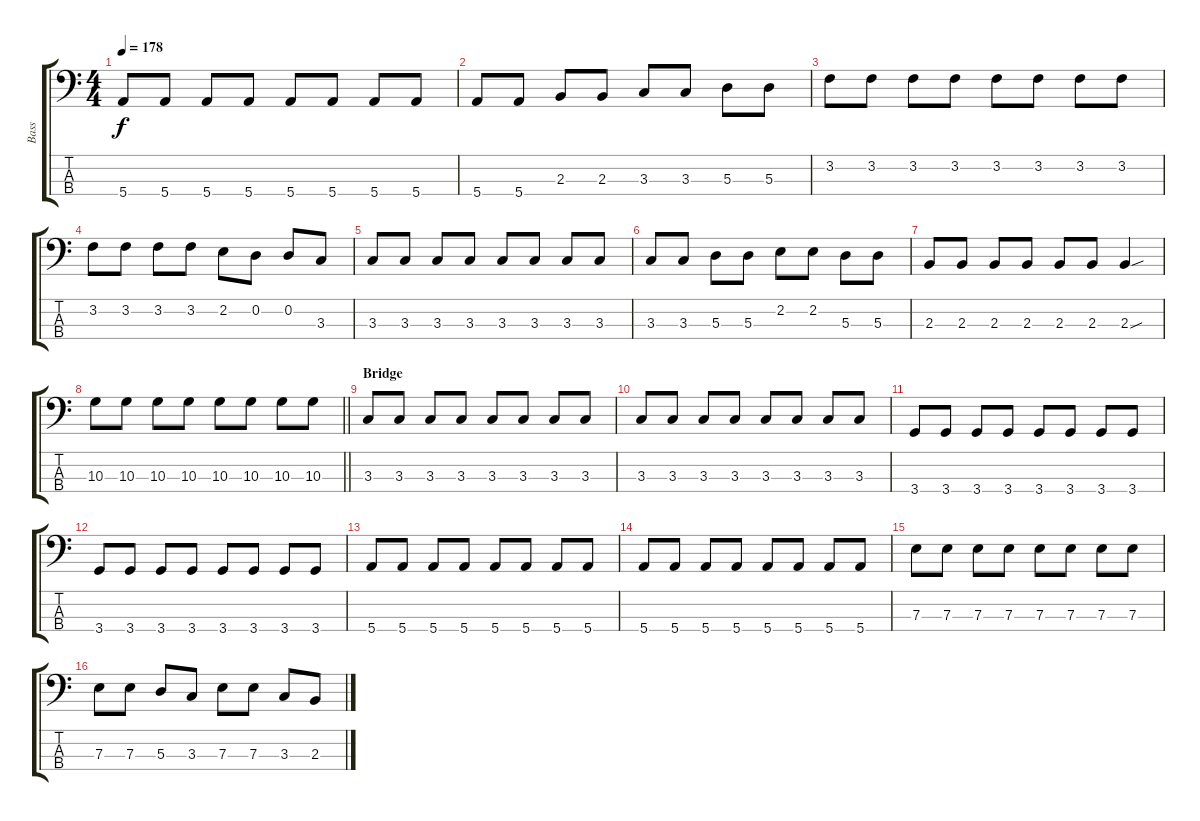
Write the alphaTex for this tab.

\track ("Bass" "Bass") {instrument electricbasspick}
\staff {score tabs}
\tuning (G2 D2 A1 E1) {hide}
\ts (4 4)
\tempo 178
\clef f4
\ks c
5.4.8{dy f} 5.4.8 5.4.8 5.4.8 5.4.8 5.4.8 5.4.8 5.4.8 |
5.4.8 5.4.8 2.3.8 2.3.8 3.3.8 3.3.8 5.3.8 5.3.8 |
3.2.8 3.2.8 3.2.8 3.2.8 3.2.8 3.2.8 3.2.8 3.2.8 |
3.2.8 3.2.8 3.2.8 3.2.8 2.2.8 0.2.8 0.2.8 3.3.8 |
3.3.8 3.3.8 3.3.8 3.3.8 3.3.8 3.3.8 3.3.8 3.3.8 |
3.3.8 3.3.8 5.3.8 5.3.8 2.2.8 2.2.8 5.3.8 5.3.8 |
2.3.8 2.3.8 2.3.8 2.3.8 2.3.8 2.3.8 2.3{sou}.4 |
\barLineRight lightlight
10.3.8 10.3.8 10.3.8 10.3.8 10.3.8 10.3.8 10.3.8 10.3.8 |
\section ("" "Bridge")
3.3.8 3.3.8 3.3.8 3.3.8 3.3.8 3.3.8 3.3.8 3.3.8 |
3.3.8 3.3.8 3.3.8 3.3.8 3.3.8 3.3.8 3.3.8 3.3.8 |
3.4.8 3.4.8 3.4.8 3.4.8 3.4.8 3.4.8 3.4.8 3.4.8 |
3.4.8 3.4.8 3.4.8 3.4.8 3.4.8 3.4.8 3.4.8 3.4.8 |
5.4.8 5.4.8 5.4.8 5.4.8 5.4.8 5.4.8 5.4.8 5.4.8 |
5.4.8 5.4.8 5.4.8 5.4.8 5.4.8 5.4.8 5.4.8 5.4.8 |
7.3.8 7.3.8 7.3.8 7.3.8 7.3.8 7.3.8 7.3.8 7.3.8 |
7.3.8 7.3.8 5.3.8 3.3.8 7.3.8 7.3.8 3.3.8 2.3.8
